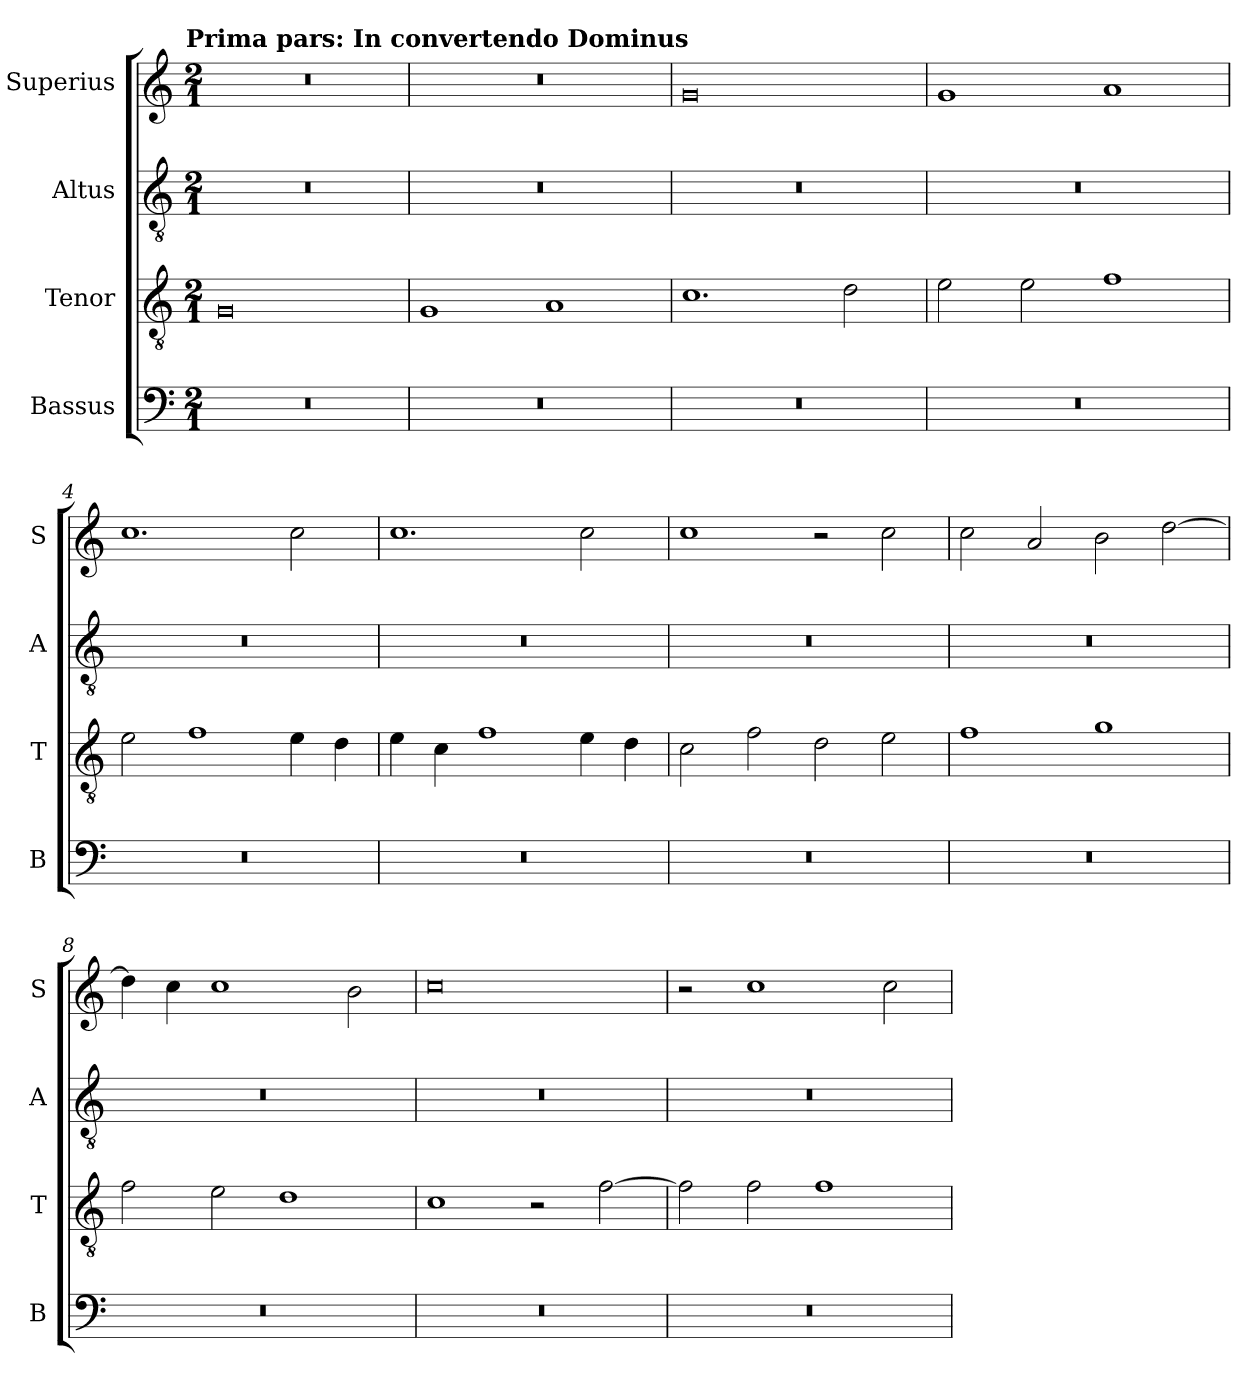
**kern	**kern	**kern	**kern
*part4	*part3	*part2	*part1
*staff4	*staff3	*staff2	*staff1
*I"Bassus	*I"Tenor	*I"Altus	*I"Superius
*I'B	*I'T	*I'A	*I'S
*clefF4	*clefGv2	*clefGv2	*clefG2
*k[]	*k[]	*k[]	*k[]
*C:	*C:	*C:	*C:
!!LO:TX:omd:t=Prima pars&colon; In convertendo Dominus
*M2/1	*M2/1	*M2/1	*M2/1
=	=	=	=
0r	0G	0r	0r
=1	=1	=1	=1
0r	1G	0r	0r
.	1A	.	.
=2	=2	=2	=2
0r	1.c	0r	0g
.	2d	.	.
=3	=3	=3	=3
0r	2e	0r	1g
.	2e	.	.
.	1f	.	1a
=4	=4	=4	=4
0r	2e	0r	1.cc
.	1f	.	.
.	4e	.	2cc
.	4d	.	.
=5	=5	=5	=5
0r	4e	0r	1.cc
.	4c	.	.
.	1f	.	.
.	4e	.	2cc
.	4d	.	.
=6	=6	=6	=6
0r	2c	0r	1cc
.	2f	.	.
.	2d	.	2r
.	2e	.	2cc
=7	=7	=7	=7
0r	1f	0r	2cc
.	.	.	2a
.	1g	.	2b
.	.	.	[2dd
=8	=8	=8	=8
0r	2f	0r	4dd]
.	.	.	4cc
.	2e	.	1cc
.	1d	.	.
.	.	.	2b
=9	=9	=9	=9
0r	1c	0r	0cc
.	2r	.	.
.	[2f	.	.
=10	=10	=10	=10
0r	2f]	0r	2r
.	2f	.	1cc
.	1f	.	.
.	.	.	2cc
=	=	=	=
*-	*-	*-	*-
